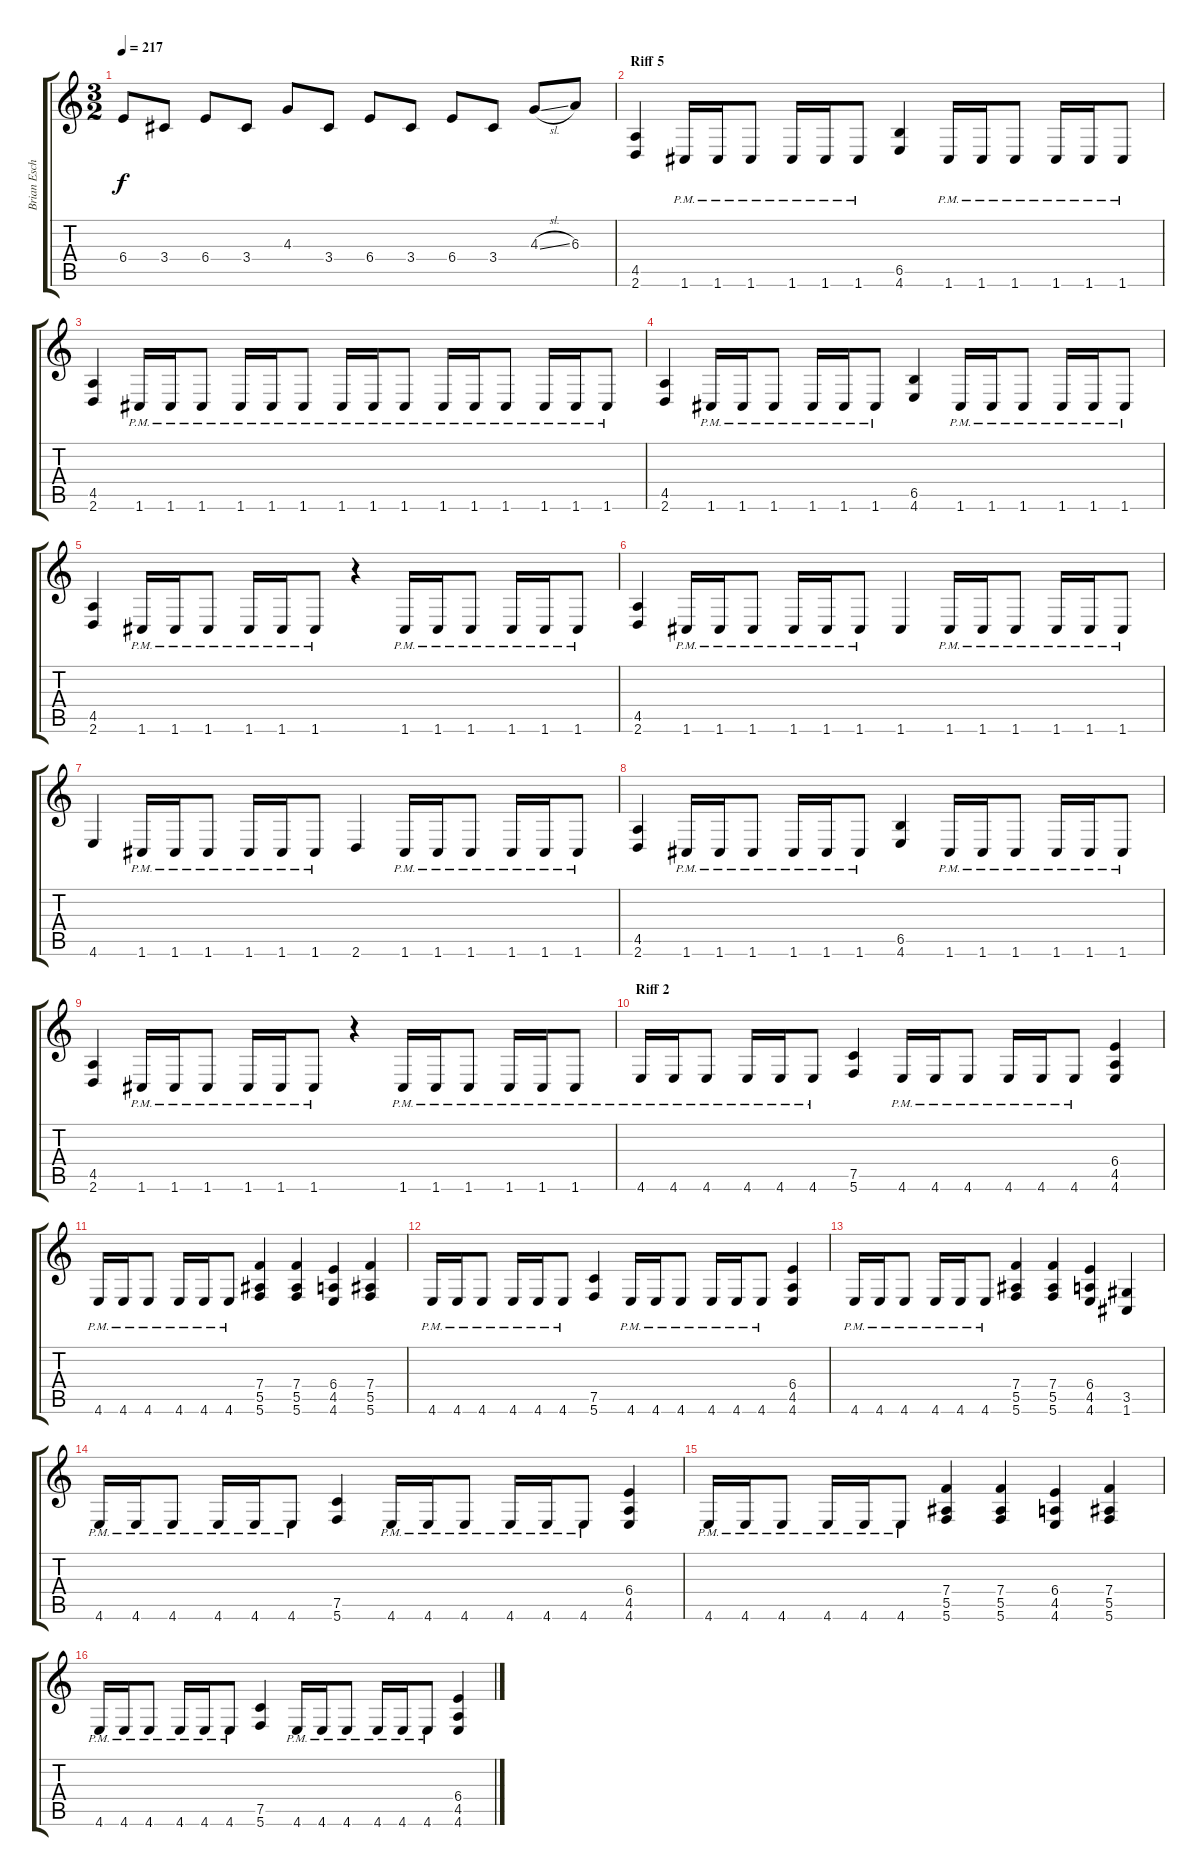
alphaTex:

\track ("Brian Eschbach (Lead Guitar)" "Brian Esch") {instrument distortionguitar}
\staff {score tabs}
\tuning (C4 G3 Eb3 Bb2 F2 C2) {hide}
\ts (3 2)
\tempo 217
\clef g2
\ks c
6.4.8{dy f} 3.4.8 6.4.8 3.4.8 4.3.8 3.4.8 6.4.8 3.4.8 6.4.8 3.4.8 4.3{sl}.8 6.3.8 |
\section ("" "Riff 5")
(4.5 2.6).4 1.6{pm}.16 1.6{pm}.16 1.6{pm}.8 1.6{pm}.16 1.6{pm}.16 1.6{pm}.8 (6.5 4.6).4 1.6{pm}.16 1.6{pm}.16 1.6{pm}.8 1.6{pm}.16 1.6{pm}.16 1.6{pm}.8 |
(4.5 2.6).4 1.6{pm}.16 1.6{pm}.16 1.6{pm}.8 1.6{pm}.16 1.6{pm}.16 1.6{pm}.8 1.6{pm}.16 1.6{pm}.16 1.6{pm}.8 1.6{pm}.16 1.6{pm}.16 1.6{pm}.8 1.6{pm}.16 1.6{pm}.16 1.6{pm}.8 |
(4.5 2.6).4 1.6{pm}.16 1.6{pm}.16 1.6{pm}.8 1.6{pm}.16 1.6{pm}.16 1.6{pm}.8 (6.5 4.6).4 1.6{pm}.16 1.6{pm}.16 1.6{pm}.8 1.6{pm}.16 1.6{pm}.16 1.6{pm}.8 |
(4.5 2.6).4 1.6{pm}.16 1.6{pm}.16 1.6{pm}.8 1.6{pm}.16 1.6{pm}.16 1.6{pm}.8 r.4 1.6{pm}.16 1.6{pm}.16 1.6{pm}.8 1.6{pm}.16 1.6{pm}.16 1.6{pm}.8 |
(4.5 2.6).4 1.6{pm}.16 1.6{pm}.16 1.6{pm}.8 1.6{pm}.16 1.6{pm}.16 1.6{pm}.8 1.6.4 1.6{pm}.16 1.6{pm}.16 1.6{pm}.8 1.6{pm}.16 1.6{pm}.16 1.6{pm}.8 |
4.6.4 1.6{pm}.16 1.6{pm}.16 1.6{pm}.8 1.6{pm}.16 1.6{pm}.16 1.6{pm}.8 2.6.4 1.6{pm}.16 1.6{pm}.16 1.6{pm}.8 1.6{pm}.16 1.6{pm}.16 1.6{pm}.8 |
(4.5 2.6).4 1.6{pm}.16 1.6{pm}.16 1.6{pm}.8 1.6{pm}.16 1.6{pm}.16 1.6{pm}.8 (6.5 4.6).4 1.6{pm}.16 1.6{pm}.16 1.6{pm}.8 1.6{pm}.16 1.6{pm}.16 1.6{pm}.8 |
(4.5 2.6).4 1.6{pm}.16 1.6{pm}.16 1.6{pm}.8 1.6{pm}.16 1.6{pm}.16 1.6{pm}.8 r.4 1.6{pm}.16 1.6{pm}.16 1.6{pm}.8 1.6{pm}.16 1.6{pm}.16 1.6{pm}.8 |
\section ("" "Riff 2")
4.6{pm}.16 4.6{pm}.16 4.6{pm}.8 4.6{pm}.16 4.6{pm}.16 4.6{pm}.8 (7.5 5.6).4 4.6{pm}.16 4.6{pm}.16 4.6{pm}.8 4.6{pm}.16 4.6{pm}.16 4.6{pm}.8 (6.4 4.5 4.6).4 |
4.6{pm}.16 4.6{pm}.16 4.6{pm}.8 4.6{pm}.16 4.6{pm}.16 4.6{pm}.8 (7.4 5.5 5.6).4 (7.4 5.5 5.6).4 (6.4 4.5 4.6).4 (7.4 5.5 5.6).4 |
4.6{pm}.16 4.6{pm}.16 4.6{pm}.8 4.6{pm}.16 4.6{pm}.16 4.6{pm}.8 (7.5 5.6).4 4.6{pm}.16 4.6{pm}.16 4.6{pm}.8 4.6{pm}.16 4.6{pm}.16 4.6{pm}.8 (6.4 4.5 4.6).4 |
4.6{pm}.16 4.6{pm}.16 4.6{pm}.8 4.6{pm}.16 4.6{pm}.16 4.6{pm}.8 (7.4 5.5 5.6).4 (7.4 5.5 5.6).4 (6.4 4.5 4.6).4 (3.5 1.6).4 |
4.6{pm}.16 4.6{pm}.16 4.6{pm}.8 4.6{pm}.16 4.6{pm}.16 4.6{pm}.8 (7.5 5.6).4 4.6{pm}.16 4.6{pm}.16 4.6{pm}.8 4.6{pm}.16 4.6{pm}.16 4.6{pm}.8 (6.4 4.5 4.6).4 |
4.6{pm}.16 4.6{pm}.16 4.6{pm}.8 4.6{pm}.16 4.6{pm}.16 4.6{pm}.8 (7.4 5.5 5.6).4 (7.4 5.5 5.6).4 (6.4 4.5 4.6).4 (7.4 5.5 5.6).4 |
4.6{pm}.16 4.6{pm}.16 4.6{pm}.8 4.6{pm}.16 4.6{pm}.16 4.6{pm}.8 (7.5 5.6).4 4.6{pm}.16 4.6{pm}.16 4.6{pm}.8 4.6{pm}.16 4.6{pm}.16 4.6{pm}.8 (6.4 4.5 4.6).4
